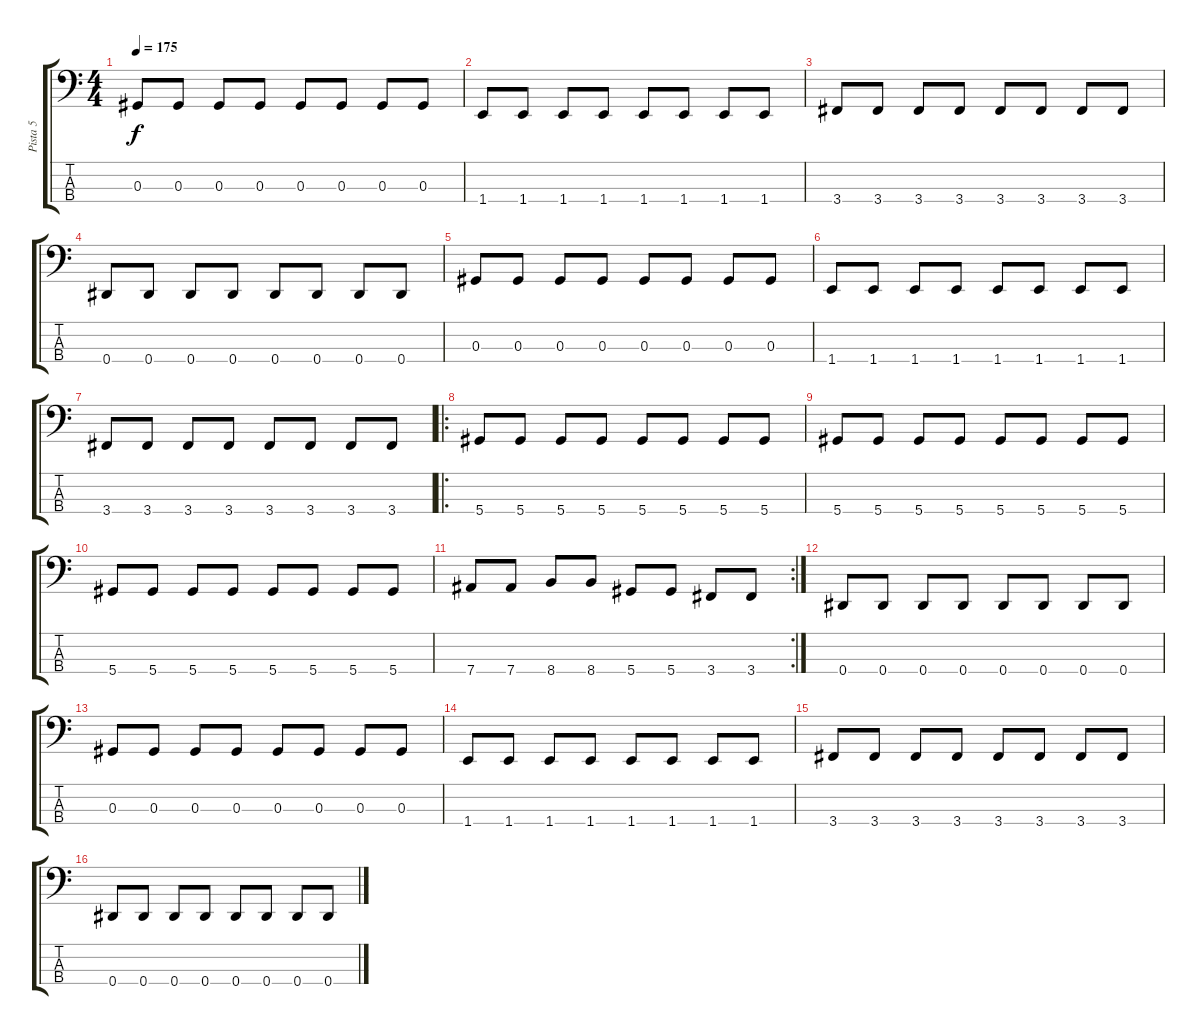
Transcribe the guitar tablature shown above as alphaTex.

\track ("Pista 5" "Pista 5") {instrument electricbasspick}
\staff {score tabs}
\tuning (Gb2 Db2 Ab1 Eb1) {hide}
\ts (4 4)
\tempo 175
\clef f4
\ks c
0.3.8{dy f} 0.3.8 0.3.8 0.3.8 0.3.8 0.3.8 0.3.8 0.3.8 |
1.4.8 1.4.8 1.4.8 1.4.8 1.4.8 1.4.8 1.4.8 1.4.8 |
3.4.8 3.4.8 3.4.8 3.4.8 3.4.8 3.4.8 3.4.8 3.4.8 |
0.4.8 0.4.8 0.4.8 0.4.8 0.4.8 0.4.8 0.4.8 0.4.8 |
0.3.8 0.3.8 0.3.8 0.3.8 0.3.8 0.3.8 0.3.8 0.3.8 |
1.4.8 1.4.8 1.4.8 1.4.8 1.4.8 1.4.8 1.4.8 1.4.8 |
3.4.8 3.4.8 3.4.8 3.4.8 3.4.8 3.4.8 3.4.8 3.4.8 |
\ro
5.4.8 5.4.8 5.4.8 5.4.8 5.4.8 5.4.8 5.4.8 5.4.8 |
5.4.8 5.4.8 5.4.8 5.4.8 5.4.8 5.4.8 5.4.8 5.4.8 |
5.4.8 5.4.8 5.4.8 5.4.8 5.4.8 5.4.8 5.4.8 5.4.8 |
\rc 2
7.4.8 7.4.8 8.4.8 8.4.8 5.4.8 5.4.8 3.4.8 3.4.8 |
0.4.8 0.4.8 0.4.8 0.4.8 0.4.8 0.4.8 0.4.8 0.4.8 |
0.3.8 0.3.8 0.3.8 0.3.8 0.3.8 0.3.8 0.3.8 0.3.8 |
1.4.8 1.4.8 1.4.8 1.4.8 1.4.8 1.4.8 1.4.8 1.4.8 |
3.4.8 3.4.8 3.4.8 3.4.8 3.4.8 3.4.8 3.4.8 3.4.8 |
0.4.8 0.4.8 0.4.8 0.4.8 0.4.8 0.4.8 0.4.8 0.4.8
